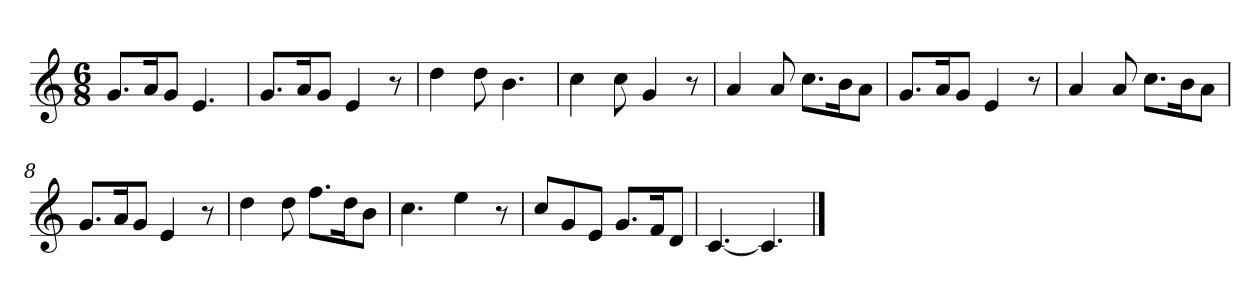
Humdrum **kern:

**kern
*part1
*staff1
*clefG2
*k[]
*M6/8
*MM90
=1
8.g/L
16a/K
8g/J
4.e/
=2
8.g/L
16a/K
8g/J
4e/
8r
=3
4dd\
8dd\
4.b\
=4
4cc\
8cc\
4g/
8r
=5
4a/
8a/
8.cc\L
16b\K
8a\J
=6
8.g/L
16a/K
8g/J
4e/
8r
=7
4a/
8a/
8.cc\L
16b\K
8a\J
=8
8.g/L
16a/K
8g/J
4e/
8r
!!LO:LB:g=z
=9
4dd\
8dd\
8.ff\L
16dd\K
8b\J
=10
4.cc\
4ee\
8r
=11
8cc/L
8g/
8e/J
8.g/L
16f/K
8d/J
=12
[4.c/
4.c/]
==
*-
